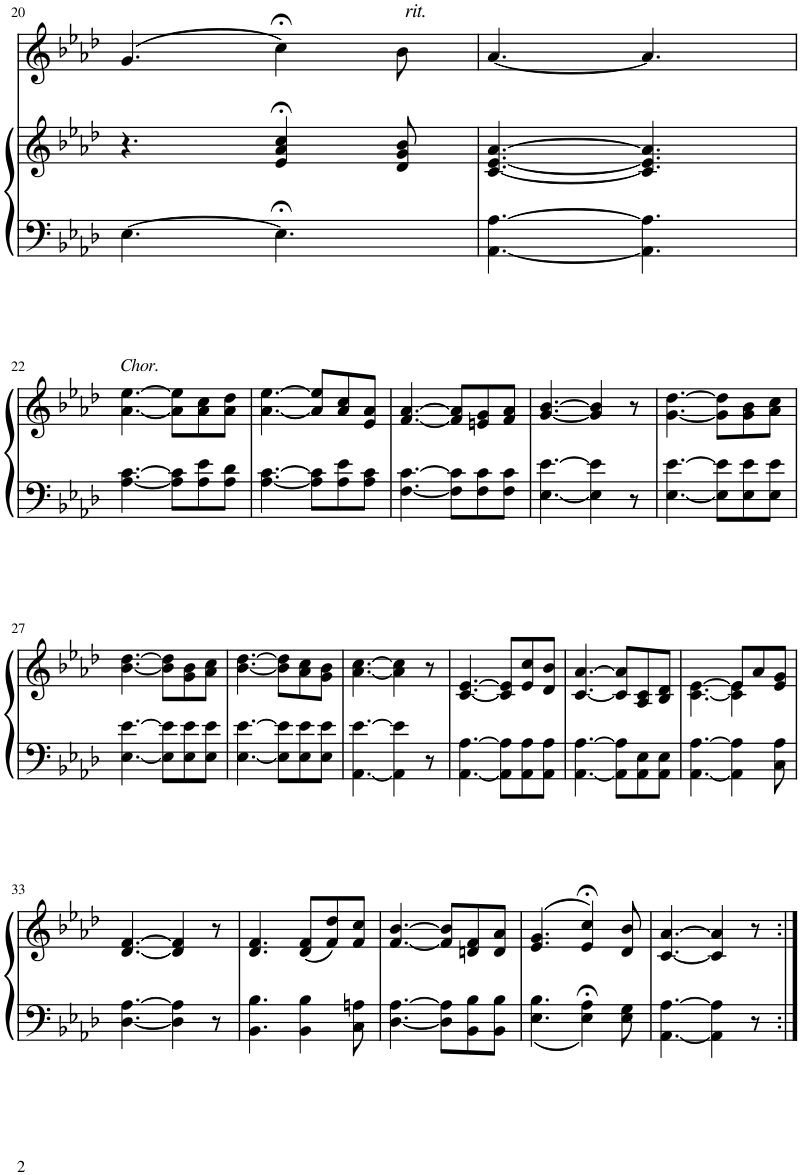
**kern	**kern	**kern
*part1	*part1	*part1
*staff3	*staff2	*staff1
*I"Piano	*	*
*I'Pno.	*	*
!!LO:PB:g=z
*clefF4	*clefG2	*clefG2
*k[b-e-a-d-]	*k[b-e-a-d-]	*k[b-e-a-d-]
*M6/8	*M6/8	*M6/8
=20	=20	=20
[4.E-\	4.r	(4.g/
4.E-;<\]	4e-/;< 4a-/;< 4cc/;<	4cc;<\)
!	!	!LO:TX:a:i:t=rit.
.	8d-/ 8g/ 8b-/	8b-\
=21	=21	=21
[4.AA-\ [4.A-\	[4.c/ [4.e-/ [4.a-/	[4.a-/
4.AA-\] 4.A-\]	4.c/] 4.e-/] 4.a-/]	4.a-/]
!!LO:LB:g=z
=22	=22	=22
!	!LO:TX:a:i:t=Chor.	!
[4.A-\ [4.c\	[4.a-\ [4.ee-\	2.r
8A-\] 8c\]L	8a-\] 8ee-\]L	.
8A-\ 8e-\	8a-\ 8cc\	.
8A-\ 8d-\J	8a-\ 8dd-\J	.
=23	=23	=23
[4.A-\ [4.c\	[4.a-\ [4.ee-\	2.r
8A-\] 8c\]L	8a-/] 8ee-/]L	.
8A-\ 8e-\	8a-/ 8cc/	.
8A-\ 8c\J	8e-/ 8a-/J	.
=24	=24	=24
[4.F\ [4.c\	[4.f/ [4.a-/	2.r
8F\] 8c\]L	8f/] 8a-/]L	.
8F\ 8c\	8en/ 8g/	.
8F\ 8c\J	8f/ 8a-/J	.
=25	=25	=25
[4.E-\ [4.e-\	[4.g/ [4.b-/	2.r
4E-\] 4e-\]	4g/] 4b-/]	.
8r	8r	.
=26	=26	=26
[4.E-\ [4.e-\	[4.g\ [4.dd-\	2.r
8E-\] 8e-\]L	8g\] 8dd-\]L	.
8E-\ 8e-\	8g\ 8b-\	.
8E-\ 8e-\J	8a-\ 8cc\J	.
!!LO:LB:g=z
=27	=27	=27
[4.E-\ [4.e-\	[4.b-\ [4.dd-\	2.r
8E-\] 8e-\]L	8b-\] 8dd-\]L	.
8E-\ 8e-\	8g\ 8b-\	.
8E-\ 8e-\J	8a-\ 8cc\J	.
=28	=28	=28
[4.E-\ [4.e-\	[4.b-\ [4.dd-\	2.r
8E-\] 8e-\]L	8b-\] 8dd-\]L	.
8E-\ 8e-\	8a-\ 8cc\	.
8E-\ 8e-\J	8g\ 8b-\J	.
=29	=29	=29
[4.AA-\ [4.e-\	[4.a-\ [4.cc\	2.r
4AA-\] 4e-\]	4a-\] 4cc\]	.
8r	8r	.
=30	=30	=30
[4.AA-\ [4.A-\	[4.c/ [4.e-/	2.r
8AA-\] 8A-\]L	8c/] 8e-/]L	.
8AA-\ 8A-\	8e-/ 8cc/	.
8AA-\ 8A-\J	8d-/ 8b-/J	.
=31	=31	=31
[4.AA-\ [4.A-\	[4.c/ [4.a-/	2.r
8AA-\] 8A-\]L	8c/] 8a-/]L	.
8AA-\ 8E-\	8A-/ 8c/	.
8AA-\ 8E-\J	8B-/ 8d-/J	.
=32	=32	=32
*	*^	*
[4.AA-\ [4.A-\	4.ryy	[4.c\ [>4.e-\	2.r
4AA-\] 4A-\]	8e-/L	4c\] 4e-\]	.
.	8a-/	.	.
8C\ 8A-\	8e-/ 8g/J	8ryy	.
*	*v	*v	*
!!LO:LB:g=z
=33	=33	=33
[4.D-\ [4.A-\	[4.d-/ [4.f/	2.r
4D-\] 4A-\]	4d-/] 4f/]	.
8r	8r	.
=34	=34	=34
4.BB-\ 4.B-\	4.d-/ 4.f/	2.r
4BB-\ 4B-\	8d-/ 8f/L	.
.	8f/ 8dd-/	.
8C\ 8An\	8f/ 8cc/J	.
=35	=35	=35
[4.D-\ [4.A-\	[4.f/ [4.b-/	2.r
8D-\] 8A-\]L	8f/] 8b-/]L	.
8BB-\ 8B-\	8dn/ 8f/	.
8BB-\ 8B-\J	8d/ 8a-/J	.
=36	=36	=36
4.E-\ 4.B-\	4.e-/ 4.g/	2.r
4E-\;< 4A-\;<	4e-/;< 4cc/;<	.
8E-\ 8G\	8d-/ 8b-/	.
=37	=37	=37
[4.AA-\ [4.A-\	[4.c/ [4.a-/	2.r
4AA-\] 4A-\]	4c/] 4a-/]	.
8r	8r	.
=:|!	=:|!	=:|!
*-	*-	*-
